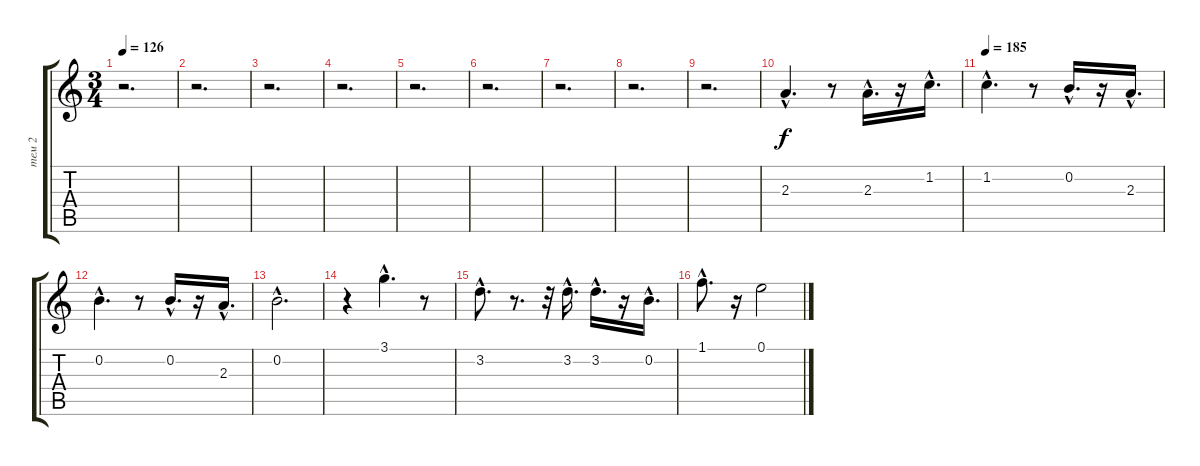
\track ("тем 2" "тем 2") {instrument acousticguitarsteel}
\staff {score tabs}
\tuning (E4 B3 G3 D3 A2 E2) {hide}
\ts (3 4)
\tempo 126
\clef g2
\ks c
r.2{d dy f instrument acousticguitarsteel} |
r.2{d} |
r.2{d} |
r.2{d} |
r.2{d} |
r.2{d} |
r.2{d} |
r.2{d} |
r.2{d} |
2.3{hac}.4{d} r.8 2.3{hac}.16{d} r.16 1.2{hac}.16{d} |
\tempo 185
1.2{hac}.4{d} r.8 0.2{hac}.16{d} r.16 2.3{hac}.16{d} |
0.2{hac}.4{d} r.8 0.2{hac}.16{d} r.16 2.3{hac}.16{d} |
0.2{hac}.2{d} |
r.4 3.1{hac}.4{d} r.8 |
3.2{hac}.8{d} r.8{d} r.32 3.2{hac}.16{d} 3.2{hac}.16{d} r.16 0.2{hac}.16{d} |
1.1{hac}.8{d} r.16 0.1.2
